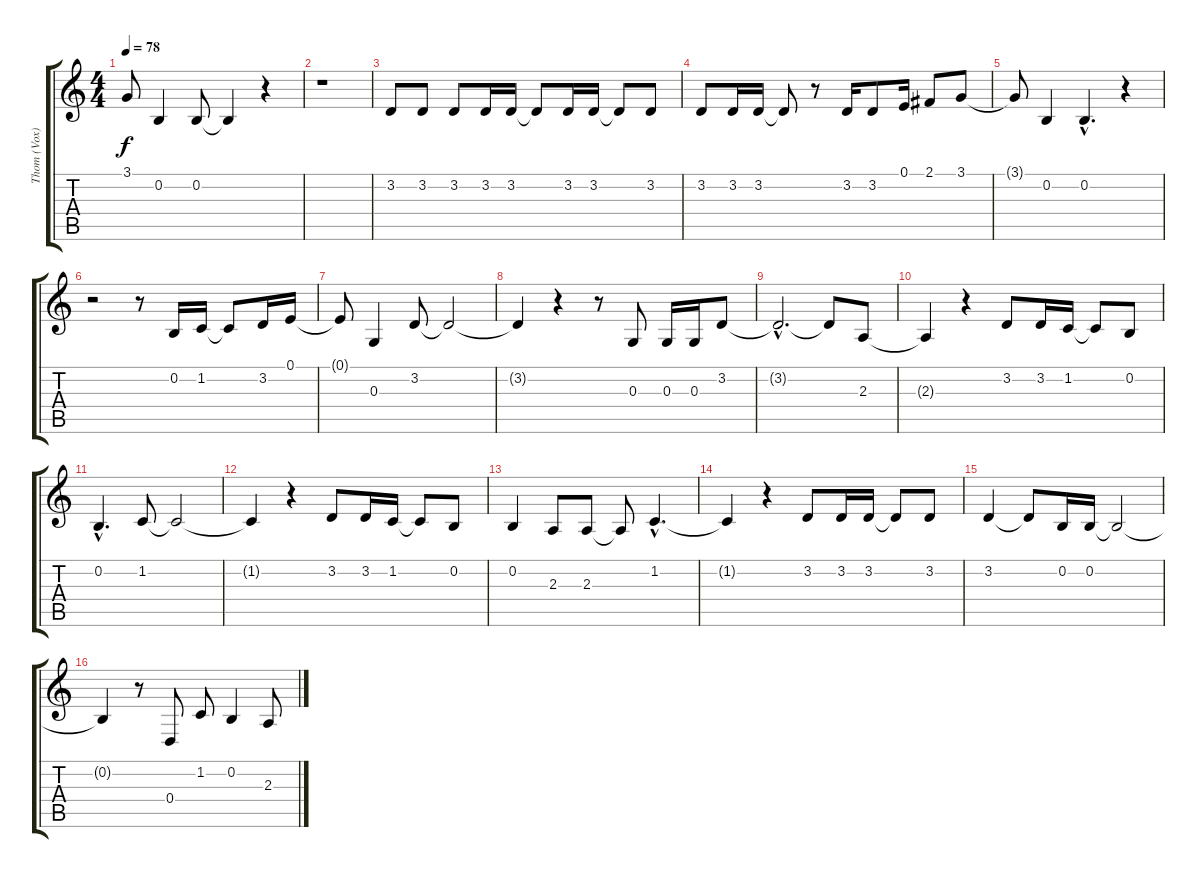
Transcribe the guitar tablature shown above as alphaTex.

\track ("Thom (Vox)" "Thom (Vox)") {instrument drawbarorgan}
\staff {score tabs}
\tuning (E4 B3 G3 D3 A2 E2) {hide}
\ts (4 4)
\tempo 78
\clef g2
\ks c
3.1.8{dy f} 0.2.4 0.2.8 0.2{t}.4 r.4 |
r.1 |
3.2.8 3.2.8 3.2.8 3.2.16 3.2.16 3.2{t}.8 3.2.16 3.2.16 3.2{t}.8 3.2.8 |
3.2.8 3.2.16 3.2.16 3.2{t}.8 r.8 3.2.16 3.2.8 0.1.16 2.1.8 3.1.8 |
3.1{t}.8 0.2.4 0.2{hac}.4{d} r.4 |
r.2 r.8 0.2.16 1.2.16 1.2{t}.8 3.2.16 0.1.16 |
0.1{t}.8 0.3.4 3.2.8 3.2{t}.2 |
3.2{t}.4 r.4 r.8 0.3.8 0.3.16 0.3.16 3.2.8 |
3.2{hac t}.2{d} 3.2{t}.8 2.3.8 |
2.3{t}.4 r.4 3.2.8 3.2.16 1.2.16 1.2{t}.8 0.2.8 |
0.2{hac}.4{d} 1.2.8 1.2{t}.2 |
1.2{t}.4 r.4 3.2.8 3.2.16 1.2.16 1.2{t}.8 0.2.8 |
0.2.4 2.3.8 2.3.8 2.3{t}.8 1.2{hac}.4{d} |
1.2{t}.4 r.4 3.2.8 3.2.16 3.2.16 3.2{t}.8 3.2.8 |
3.2.4 3.2{t}.8 0.2.16 0.2.16 0.2{t}.2 |
0.2{t}.4 r.8 0.4.8 1.2.8 0.2.4 2.3.8
